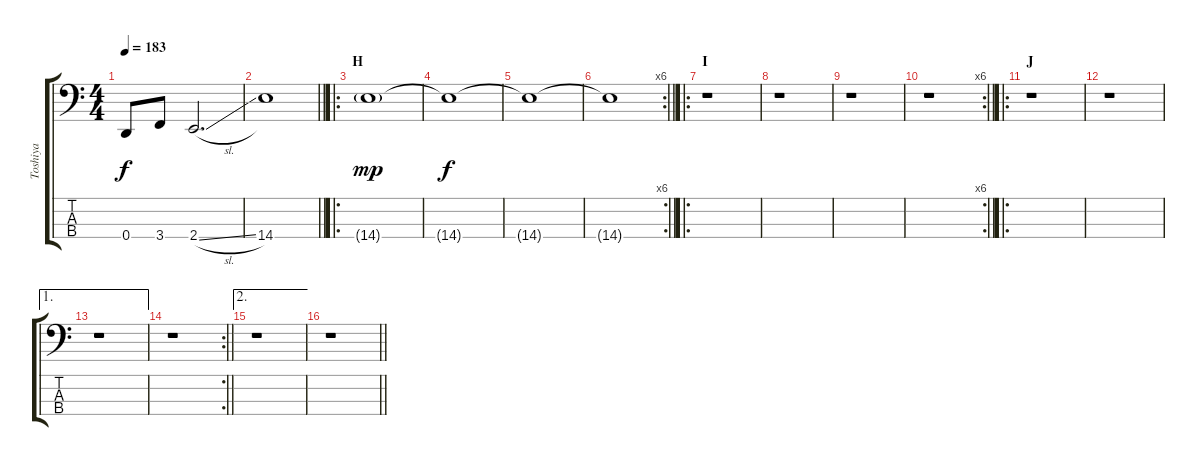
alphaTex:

\track ("Toshiya" "Toshiya") {instrument electricbasspick}
\staff {score tabs}
\tuning (F2 C2 G1 D1) {hide}
\ts (4 4)
\tempo 183
\clef f4
\ks c
0.4.8{dy f} 3.4.8 2.4{sl}.2{d} |
\barLineRight lightlight
14.4.1 |
\ro
\section ("" "H")
14.4{g}.1{dy mp} |
14.4{t}.1{dy f} |
14.4{t}.1 |
\rc 6
\barLineRight lightlight
14.4{t}.1 |
\ro
\section ("" "I")
r.1 |
r.1 |
r.1 |
\rc 6
\barLineRight lightlight
r.1 |
\ro
\section ("" "J")
r.1 |
r.1 |
\ae 1
r.1 |
\rc 2
\barLineRight lightlight
r.1 |
\ae 2
r.1 |
\barLineRight lightlight
r.1
